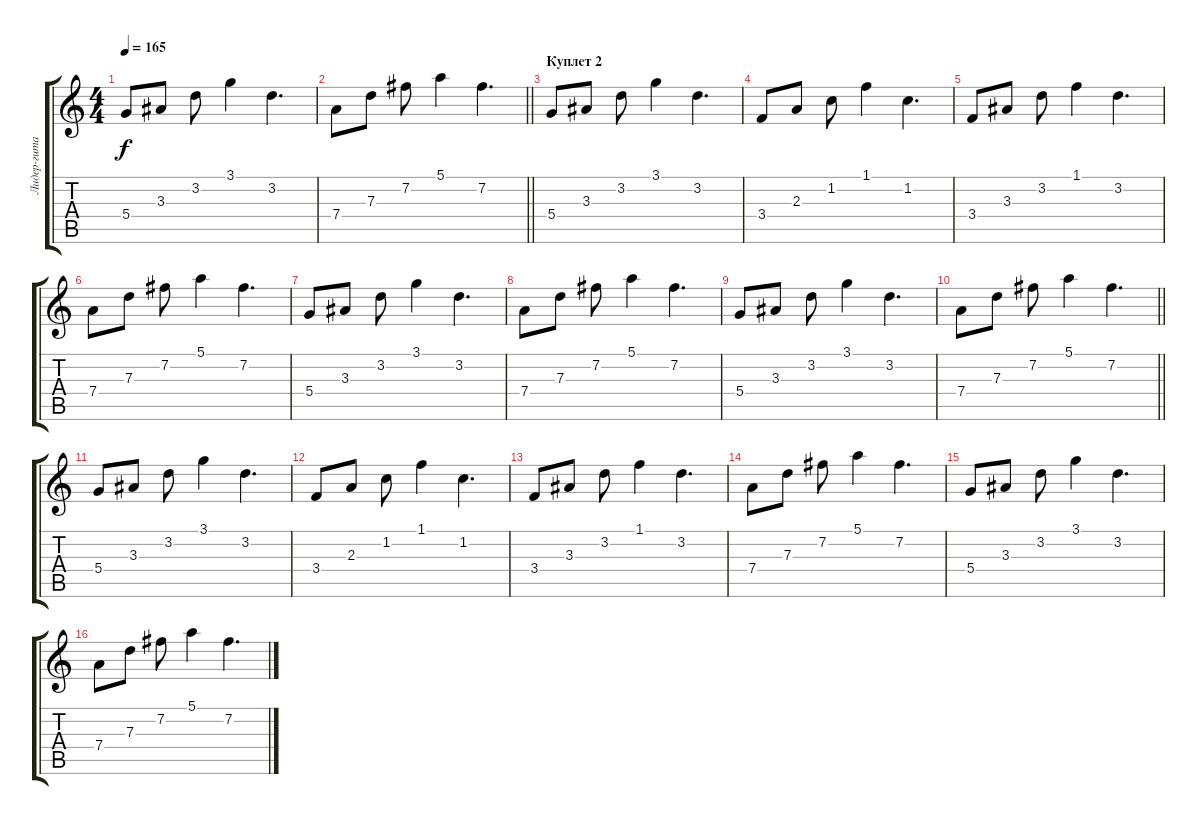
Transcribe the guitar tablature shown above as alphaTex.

\track ("Лидер-гитара" "Лидер-гита") {instrument distortionguitar}
\staff {score tabs}
\tuning (E4 B3 G3 D3 A2 E2) {hide}
\ts (4 4)
\tempo 165
\clef g2
\ks c
5.4.8{dy f} 3.3.8 3.2.8 3.1.4 3.2.4{d} |
\barLineRight lightlight
7.4.8 7.3.8 7.2.8 5.1.4 7.2.4{d} |
\section ("" "Куплет 2")
5.4.8 3.3.8 3.2.8 3.1.4 3.2.4{d} |
3.4.8 2.3.8 1.2.8 1.1.4 1.2.4{d} |
3.4.8 3.3.8 3.2.8 1.1.4 3.2.4{d} |
7.4.8 7.3.8 7.2.8 5.1.4 7.2.4{d} |
5.4.8 3.3.8 3.2.8 3.1.4 3.2.4{d} |
7.4.8 7.3.8 7.2.8 5.1.4 7.2.4{d} |
5.4.8 3.3.8 3.2.8 3.1.4 3.2.4{d} |
\barLineRight lightlight
7.4.8 7.3.8 7.2.8 5.1.4 7.2.4{d} |
5.4.8 3.3.8 3.2.8 3.1.4 3.2.4{d} |
3.4.8 2.3.8 1.2.8 1.1.4 1.2.4{d} |
3.4.8 3.3.8 3.2.8 1.1.4 3.2.4{d} |
7.4.8 7.3.8 7.2.8 5.1.4 7.2.4{d} |
5.4.8 3.3.8 3.2.8 3.1.4 3.2.4{d} |
7.4.8 7.3.8 7.2.8 5.1.4 7.2.4{d}
